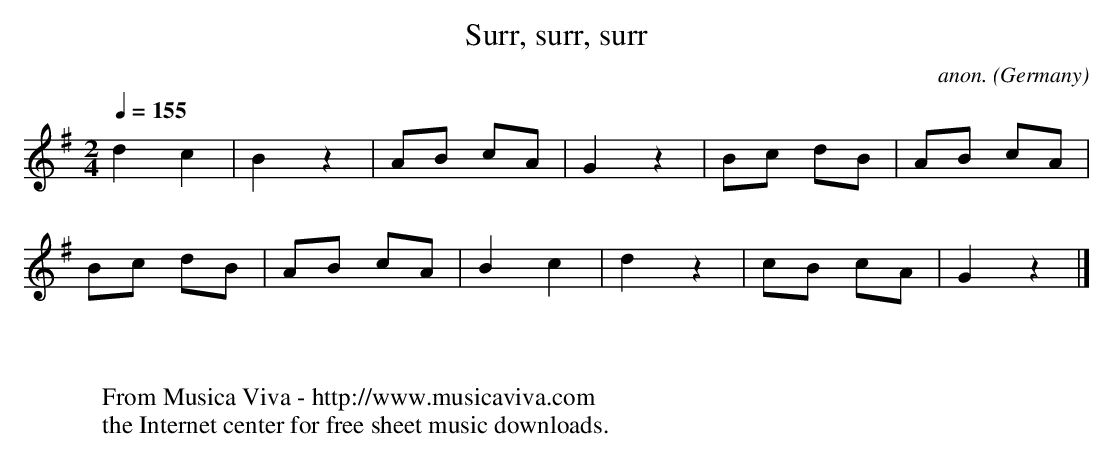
X:1
T:Surr, surr, surr
C:anon.
O:Germany
M:2/4
L:1/4
Q:1/4=155
K:G
dc|B z|A/B/ c/A/|G z|B/c/ d/B/|A/B/ c/A/|
B/c/ d/B/|A/B/ c/A/|Bc|d z|c/B/ c/A/|G z|]
W:
W:
W:  From Musica Viva - http://www.musicaviva.com
W:  the Internet center for free sheet music downloads.
